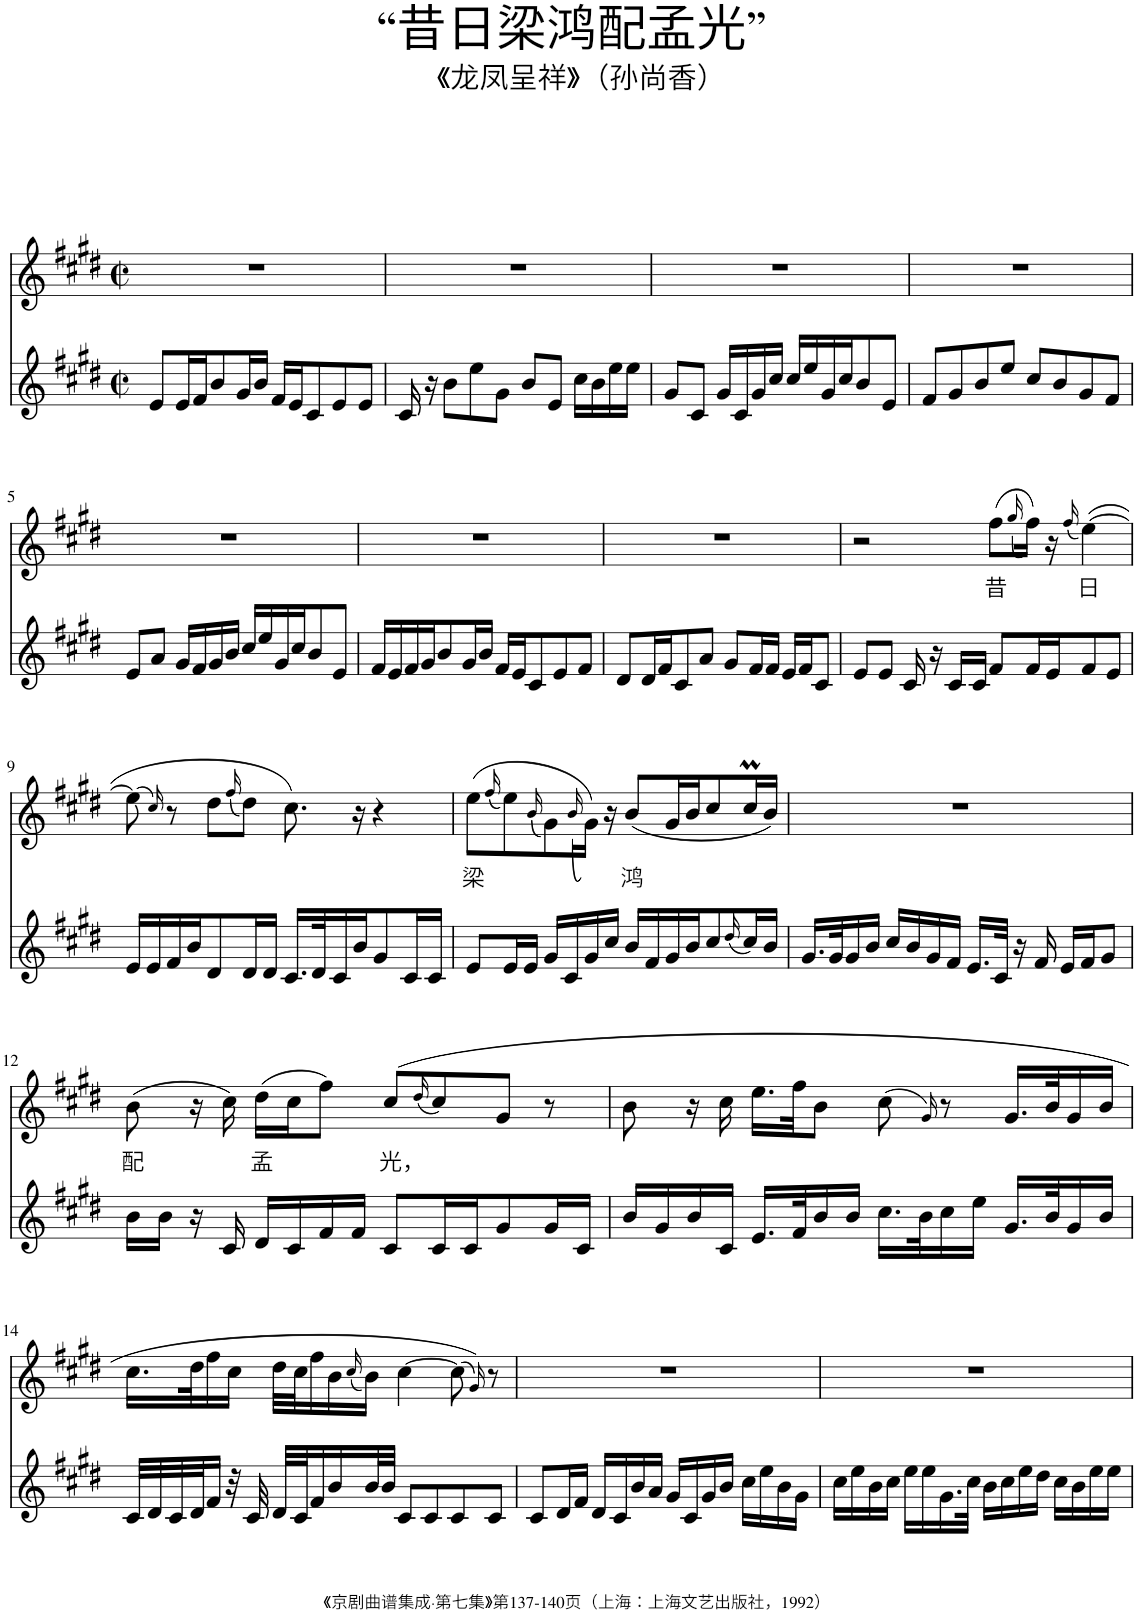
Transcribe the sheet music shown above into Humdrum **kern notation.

**kern	**kern	**text
*part2	*part1	*part1
*staff2	*staff1	*staff1
*I"Piano	*I"Piano	*
*I'Pno	*I'Pno	*
*clefG2	*clefG2	*
*k[f#c#g#d#]	*k[f#c#g#d#]	*
*M2/2	*M2/2	*
*met(c|)	*met(c|)	*
=1	=1	=1
8e/L	1r	.
16e/L	.	.
16f#/J	.	.
8b/	.	.
16g#/L	.	.
16b/JJ	.	.
16f#/LL	.	.
16e/J	.	.
8c#/	.	.
8e/	.	.
8e/J	.	.
=2	=2	=2
16c#/	1r	.
16r	.	.
8b\L	.	.
8ee\	.	.
8g#\J	.	.
8b/L	.	.
8e/J	.	.
16cc#\LL	.	.
16b\	.	.
16ee\	.	.
16ee\JJ	.	.
=3	=3	=3
8g#/L	1r	.
8c#/J	.	.
16g#/LL	.	.
16c#/	.	.
16g#/	.	.
16cc#/JJ	.	.
16cc#/LL	.	.
16ee/	.	.
16g#/	.	.
16cc#/J	.	.
8b/	.	.
8e/J	.	.
=4	=4	=4
8f#/L	1r	.
8g#/	.	.
8b/	.	.
8ee/J	.	.
8cc#/L	.	.
8b/	.	.
8g#/	.	.
8f#/J	.	.
!!LO:LB:g=z
=5	=5	=5
8e/L	1r	.
8a/J	.	.
16g#/LL	.	.
16f#/	.	.
16g#/	.	.
16b/JJ	.	.
16cc#/LL	.	.
16ee/	.	.
16g#/	.	.
16cc#/J	.	.
8b/	.	.
8e/J	.	.
=6	=6	=6
16f#/LL	1r	.
16e/	.	.
16f#/	.	.
16g#/J	.	.
8b/	.	.
16g#/L	.	.
16b/JJ	.	.
16f#/LL	.	.
16e/J	.	.
8c#/	.	.
8e/	.	.
8f#/J	.	.
=7	=7	=7
8d#/L	1r	.
16d#/L	.	.
16f#/J	.	.
8c#/	.	.
8a/J	.	.
8g#/L	.	.
16f#/L	.	.
16f#/JJ	.	.
16e/LL	.	.
16f#/J	.	.
8c#/J	.	.
=8	=8	=8
8e/L	2r	.
8e/J	.	.
16c#/	.	.
16r	.	.
16c#/LL	.	.
16c#/JJ	.	.
!	!	!LO:LY:b
8f#/L	(8ff#\L	昔
.	(16qgg#/	.
16f#/L	16ff#\Jk))	.
16e/J	16r	.
.	(16qff#/	.
!	!	!LO:LY:b
8f#/	([4ee\)	日
8e/J	.	.
!!LO:LB:g=z
=9	=9	=9
16e/LL	(8ee\]	.
16e/	.	.
.	16qcc#/)	.
16f#/	8r	.
16b/J	.	.
8d#/	8dd#\L	.
.	(16qff#/	.
16d#/L	8dd#\J)	.
16d#/JJ	.	.
16.c#/LL	8.cc#\)	.
32d#/K	.	.
16c#/	.	.
16b/J	16r	.
8g#/	4r	.
16c#/L	.	.
16c#/JJ	.	.
=10	=10	=10
!	!	!LO:LY:b
8e/L	(8ee\L	梁
.	(16qff#/	.
16e/L	8ee\)	.
16e/JJ	.	.
.	(16qb/	.
16g#/LL	8g#\)	.
16c#/	.	.
.	(16qb/	.
16g#/	16g#\Jk))	.
16cc#/JJ	16r	.
!	!	!LO:LY:b
16b/LL	(8b/L	鸿
16f#/	.	.
16g#/	16g#/L	.
16b/J	16b/J	.
8cc#/	8cc#/	.
(16qdd#/	.	.
16cc#/L)	16cc#M/L	.
16b/JJ	16b/JJ)	.
=11	=11	=11
16.g#/LL	1r	.
32g#/K	.	.
16g#/	.	.
16b/JJ	.	.
16cc#/LL	.	.
16b/	.	.
16g#/	.	.
16f#/JJ	.	.
16.e/LL	.	.
32c#/JJk	.	.
16r	.	.
16f#/	.	.
16e/LL	.	.
16f#/J	.	.
8g#/J	.	.
!!LO:LB:g=z
=12	=12	=12
!	!	!LO:LY:b
16b\LL	(8b\	配
16b\JJ	.	.
16r	16r	.
16c#/	16cc#\)	.
!	!	!LO:LY:b
16d#/LL	(16dd#\LL	孟
16c#/	16cc#\J	.
16f#/	8ff#\J)	.
16f#/JJ	.	.
!	!	!LO:LY:b
8c#/L	(8cc#/L	光，
.	(16qdd#/	.
16c#/L	8cc#/)	.
16c#/J	.	.
8g#/	8g#/J	.
16g#/L	8r	.
16c#/JJ	.	.
=13	=13	=13
16b/LL	8b\	.
16g#/	.	.
16b/	16r	.
16c#/JJ	16cc#\	.
16.e/LL	16.ee\LL	.
32f#/K	32ff#\JK	.
16b/	8b\J	.
16b/JJ	.	.
16.cc#\LL	(8cc#\	.
32b\K	.	.
.	16qg#/)	.
16cc#\	8r	.
16ee\JJ	.	.
16.g#/LL	16.g#/LL	.
32b/K	32b/K	.
16g#/	16g#/	.
16b/JJ	16b/JJ	.
!!LO:LB:g=z
=14	=14	=14
32c#/LLL	16.cc#\LL	.
32d#/	.	.
32c#/	.	.
32d#/J	32dd#\K	.
16f#/JJ	16ff#\	.
32r	16cc#\JJ	.
32c#/	.	.
32d#/LLL	32dd#\LLL	.
32c#/J	32cc#\J	.
16f#/	16ff#\	.
16b/	16b\	.
.	(16qcc#/	.
32b/L	16b\JJ)	.
32b/JJJ	.	.
8c#/L	[4cc#\	.
8c#/	.	.
8c#/	(8cc#\]	.
.	16qg#/))	.
8c#/J	8r	.
=15	=15	=15
8c#/L	1r	.
16d#/L	.	.
16f#/JJ	.	.
16d#/LL	.	.
16c#/	.	.
16b/	.	.
16a/JJ	.	.
16g#/LL	.	.
16c#/	.	.
16g#/	.	.
16b/JJ	.	.
16cc#\LL	.	.
16ee\	.	.
16b\	.	.
16g#\JJ	.	.
=16	=16	=16
16cc#\LL	1r	.
16ee\	.	.
16b\	.	.
16cc#\JJ	.	.
16ee\LL	.	.
16ee\	.	.
16.g#\	.	.
32cc#\JJk	.	.
16b\LL	.	.
16cc#\	.	.
16ee\	.	.
16dd#\JJ	.	.
16cc#\LL	.	.
16b\	.	.
16ee\	.	.
16ee\JJ	.	.
=	=	=
*-	*-	*-
